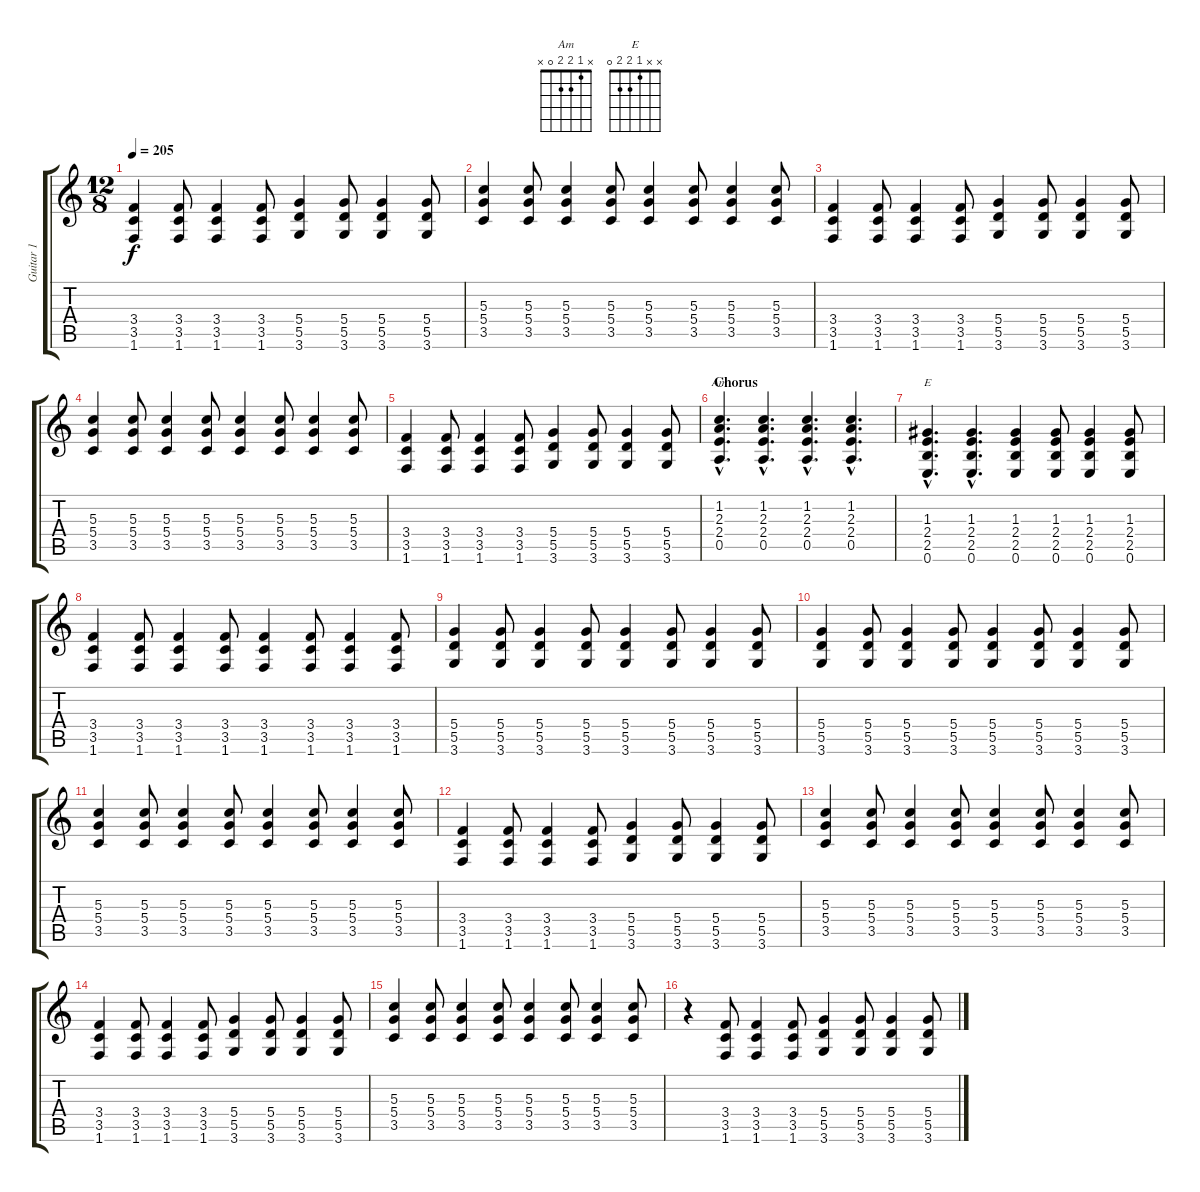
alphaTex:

\track ("Guitar 1" "Guitar 1") {instrument acousticguitarsteel}
\staff {score tabs}
\tuning (E4 B3 G3 D3 A2 E2) {hide}
\chord ("Am" x 1 2 2 0 x)
\chord ("E" x x 1 2 2 0)
\ts (12 8)
\tempo 205
\clef g2
\ks c
(3.4 3.5 1.6).4{dy f} (3.4 3.5 1.6).8 (3.4 3.5 1.6).4 (3.4 3.5 1.6).8 (5.4 5.5 3.6).4 (5.4 5.5 3.6).8 (5.4 5.5 3.6).4 (5.4 5.5 3.6).8 |
(5.3 5.4 3.5).4 (5.3 5.4 3.5).8 (5.3 5.4 3.5).4 (5.3 5.4 3.5).8 (5.3 5.4 3.5).4 (5.3 5.4 3.5).8 (5.3 5.4 3.5).4 (5.3 5.4 3.5).8 |
(3.4 3.5 1.6).4 (3.4 3.5 1.6).8 (3.4 3.5 1.6).4 (3.4 3.5 1.6).8 (5.4 5.5 3.6).4 (5.4 5.5 3.6).8 (5.4 5.5 3.6).4 (5.4 5.5 3.6).8 |
(5.3 5.4 3.5).4 (5.3 5.4 3.5).8 (5.3 5.4 3.5).4 (5.3 5.4 3.5).8 (5.3 5.4 3.5).4 (5.3 5.4 3.5).8 (5.3 5.4 3.5).4 (5.3 5.4 3.5).8 |
(3.4 3.5 1.6).4 (3.4 3.5 1.6).8 (3.4 3.5 1.6).4 (3.4 3.5 1.6).8 (5.4 5.5 3.6).4 (5.4 5.5 3.6).8 (5.4 5.5 3.6).4 (5.4 5.5 3.6).8 |
\section ("" "Chorus")
(1.2{hac} 2.3{hac} 2.4{hac} 0.5{hac}).4{d ch "Am"} (1.2{hac} 2.3{hac} 2.4{hac} 0.5{hac}).4{d} (1.2{hac} 2.3{hac} 2.4{hac} 0.5{hac}).4{d} (1.2{hac} 2.3{hac} 2.4{hac} 0.5{hac}).4{d} |
(1.3{hac} 2.4{hac} 2.5{hac} 0.6{hac}).4{d ch "E"} (1.3{hac} 2.4{hac} 2.5{hac} 0.6{hac}).4{d} (1.3 2.4 2.5 0.6).4 (1.3 2.4 2.5 0.6).8 (1.3 2.4 2.5 0.6).4 (1.3 2.4 2.5 0.6).8 |
(3.4 3.5 1.6).4 (3.4 3.5 1.6).8 (3.4 3.5 1.6).4 (3.4 3.5 1.6).8 (3.4 3.5 1.6).4 (3.4 3.5 1.6).8 (3.4 3.5 1.6).4 (3.4 3.5 1.6).8 |
(5.4 5.5 3.6).4 (5.4 5.5 3.6).8 (5.4 5.5 3.6).4 (5.4 5.5 3.6).8 (5.4 5.5 3.6).4 (5.4 5.5 3.6).8 (5.4 5.5 3.6).4 (5.4 5.5 3.6).8 |
(5.4 5.5 3.6).4 (5.4 5.5 3.6).8 (5.4 5.5 3.6).4 (5.4 5.5 3.6).8 (5.4 5.5 3.6).4 (5.4 5.5 3.6).8 (5.4 5.5 3.6).4 (5.4 5.5 3.6).8 |
(5.3 5.4 3.5).4 (5.3 5.4 3.5).8 (5.3 5.4 3.5).4 (5.3 5.4 3.5).8 (5.3 5.4 3.5).4 (5.3 5.4 3.5).8 (5.3 5.4 3.5).4 (5.3 5.4 3.5).8 |
(3.4 3.5 1.6).4 (3.4 3.5 1.6).8 (3.4 3.5 1.6).4 (3.4 3.5 1.6).8 (5.4 5.5 3.6).4 (5.4 5.5 3.6).8 (5.4 5.5 3.6).4 (5.4 5.5 3.6).8 |
(5.3 5.4 3.5).4 (5.3 5.4 3.5).8 (5.3 5.4 3.5).4 (5.3 5.4 3.5).8 (5.3 5.4 3.5).4 (5.3 5.4 3.5).8 (5.3 5.4 3.5).4 (5.3 5.4 3.5).8 |
(3.4 3.5 1.6).4 (3.4 3.5 1.6).8 (3.4 3.5 1.6).4 (3.4 3.5 1.6).8 (5.4 5.5 3.6).4 (5.4 5.5 3.6).8 (5.4 5.5 3.6).4 (5.4 5.5 3.6).8 |
(5.3 5.4 3.5).4 (5.3 5.4 3.5).8 (5.3 5.4 3.5).4 (5.3 5.4 3.5).8 (5.3 5.4 3.5).4 (5.3 5.4 3.5).8 (5.3 5.4 3.5).4 (5.3 5.4 3.5).8 |
r.4 (3.4 3.5 1.6).8 (3.4 3.5 1.6).4 (3.4 3.5 1.6).8 (5.4 5.5 3.6).4 (5.4 5.5 3.6).8 (5.4 5.5 3.6).4 (5.4 5.5 3.6).8
